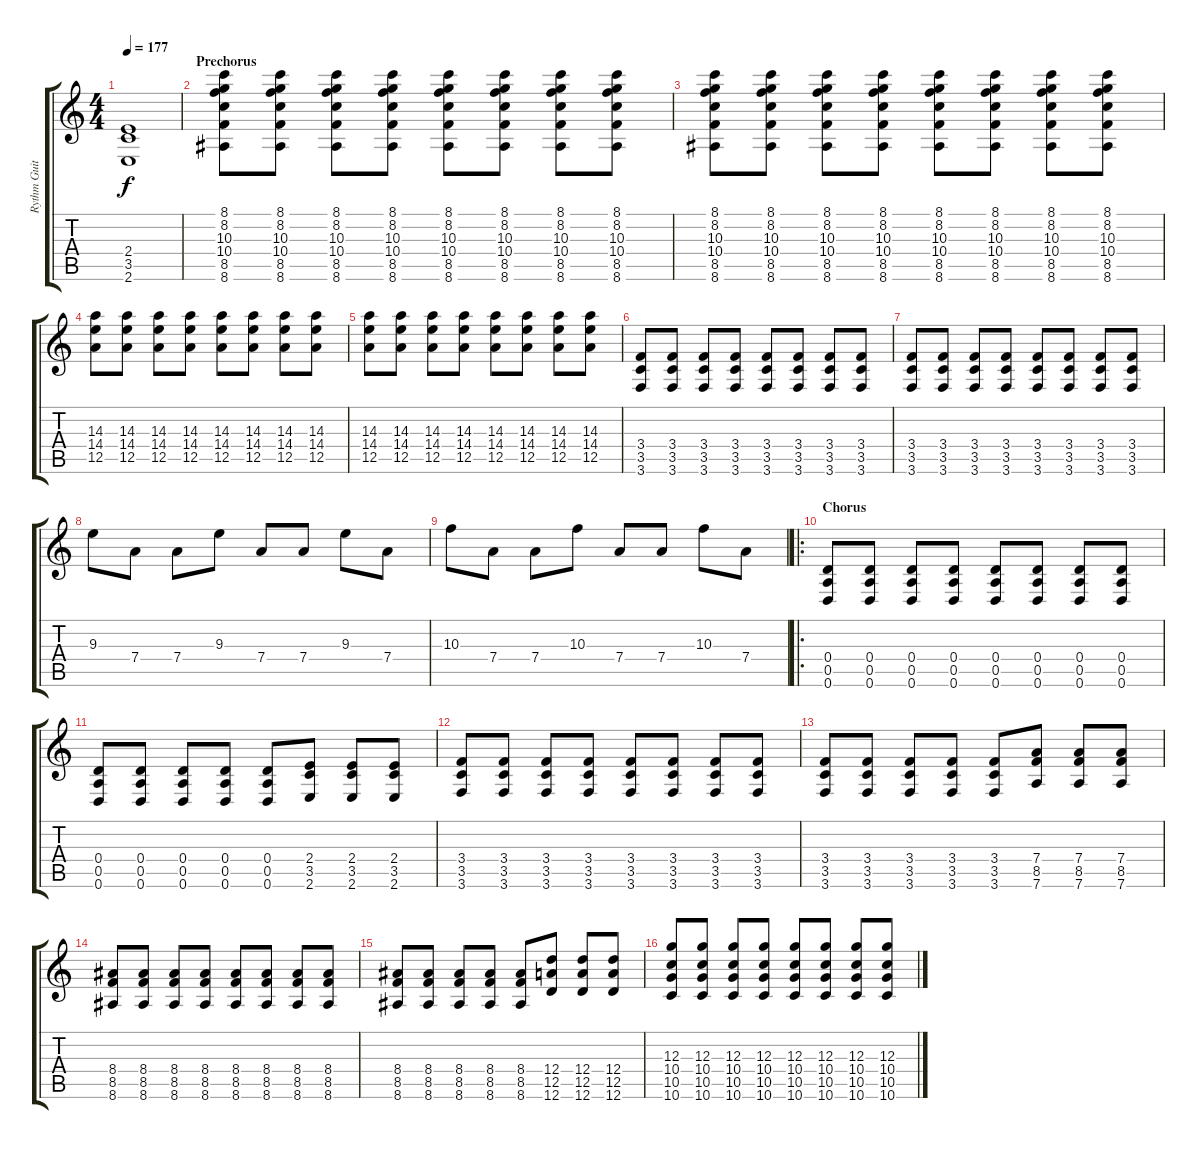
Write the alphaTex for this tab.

\track ("Rythm Guitar 2" "Rythm Guit") {instrument overdrivenguitar}
\staff {score tabs}
\tuning (E4 B3 G3 D3 A2 D2) {hide}
\ts (4 4)
\tempo 177
\clef g2
\ks c
(2.4 3.5 2.6).1{dy f} |
\section ("" "Prechorus")
(8.1 8.2 10.3 10.4 8.5 8.6).8 (8.1 8.2 10.3 10.4 8.5 8.6).8 (8.1 8.2 10.3 10.4 8.5 8.6).8 (8.1 8.2 10.3 10.4 8.5 8.6).8 (8.1 8.2 10.3 10.4 8.5 8.6).8 (8.1 8.2 10.3 10.4 8.5 8.6).8 (8.1 8.2 10.3 10.4 8.5 8.6).8 (8.1 8.2 10.3 10.4 8.5 8.6).8 |
(8.1 8.2 10.3 10.4 8.5 8.6).8 (8.1 8.2 10.3 10.4 8.5 8.6).8 (8.1 8.2 10.3 10.4 8.5 8.6).8 (8.1 8.2 10.3 10.4 8.5 8.6).8 (8.1 8.2 10.3 10.4 8.5 8.6).8 (8.1 8.2 10.3 10.4 8.5 8.6).8 (8.1 8.2 10.3 10.4 8.5 8.6).8 (8.1 8.2 10.3 10.4 8.5 8.6).8 |
(14.3 14.4 12.5).8 (14.3 14.4 12.5).8 (14.3 14.4 12.5).8 (14.3 14.4 12.5).8 (14.3 14.4 12.5).8 (14.3 14.4 12.5).8 (14.3 14.4 12.5).8 (14.3 14.4 12.5).8 |
(14.3 14.4 12.5).8 (14.3 14.4 12.5).8 (14.3 14.4 12.5).8 (14.3 14.4 12.5).8 (14.3 14.4 12.5).8 (14.3 14.4 12.5).8 (14.3 14.4 12.5).8 (14.3 14.4 12.5).8 |
(3.4 3.5 3.6).8 (3.4 3.5 3.6).8 (3.4 3.5 3.6).8 (3.4 3.5 3.6).8 (3.4 3.5 3.6).8 (3.4 3.5 3.6).8 (3.4 3.5 3.6).8 (3.4 3.5 3.6).8 |
(3.4 3.5 3.6).8 (3.4 3.5 3.6).8 (3.4 3.5 3.6).8 (3.4 3.5 3.6).8 (3.4 3.5 3.6).8 (3.4 3.5 3.6).8 (3.4 3.5 3.6).8 (3.4 3.5 3.6).8 |
9.3.8 7.4.8 7.4.8 9.3.8 7.4.8 7.4.8 9.3.8 7.4.8 |
10.3.8 7.4.8 7.4.8 10.3.8 7.4.8 7.4.8 10.3.8 7.4.8 |
\ro
\section ("" "Chorus")
(0.4 0.5 0.6).8 (0.4 0.5 0.6).8 (0.4 0.5 0.6).8 (0.4 0.5 0.6).8 (0.4 0.5 0.6).8 (0.4 0.5 0.6).8 (0.4 0.5 0.6).8 (0.4 0.5 0.6).8 |
(0.4 0.5 0.6).8 (0.4 0.5 0.6).8 (0.4 0.5 0.6).8 (0.4 0.5 0.6).8 (0.4 0.5 0.6).8 (2.4 3.5 2.6).8 (2.4 3.5 2.6).8 (2.4 3.5 2.6).8 |
(3.4 3.5 3.6).8 (3.4 3.5 3.6).8 (3.4 3.5 3.6).8 (3.4 3.5 3.6).8 (3.4 3.5 3.6).8 (3.4 3.5 3.6).8 (3.4 3.5 3.6).8 (3.4 3.5 3.6).8 |
(3.4 3.5 3.6).8 (3.4 3.5 3.6).8 (3.4 3.5 3.6).8 (3.4 3.5 3.6).8 (3.4 3.5 3.6).8 (7.4 8.5 7.6).8 (7.4 8.5 7.6).8 (7.4 8.5 7.6).8 |
(8.4 8.5 8.6).8 (8.4 8.5 8.6).8 (8.4 8.5 8.6).8 (8.4 8.5 8.6).8 (8.4 8.5 8.6).8 (8.4 8.5 8.6).8 (8.4 8.5 8.6).8 (8.4 8.5 8.6).8 |
(8.4 8.5 8.6).8 (8.4 8.5 8.6).8 (8.4 8.5 8.6).8 (8.4 8.5 8.6).8 (8.4 8.5 8.6).8 (12.4 12.5 12.6).8 (12.4 12.5 12.6).8 (12.4 12.5 12.6).8 |
(12.3 10.4 10.5 10.6).8 (12.3 10.4 10.5 10.6).8 (12.3 10.4 10.5 10.6).8 (12.3 10.4 10.5 10.6).8 (12.3 10.4 10.5 10.6).8 (12.3 10.4 10.5 10.6).8 (12.3 10.4 10.5 10.6).8 (12.3 10.4 10.5 10.6).8
